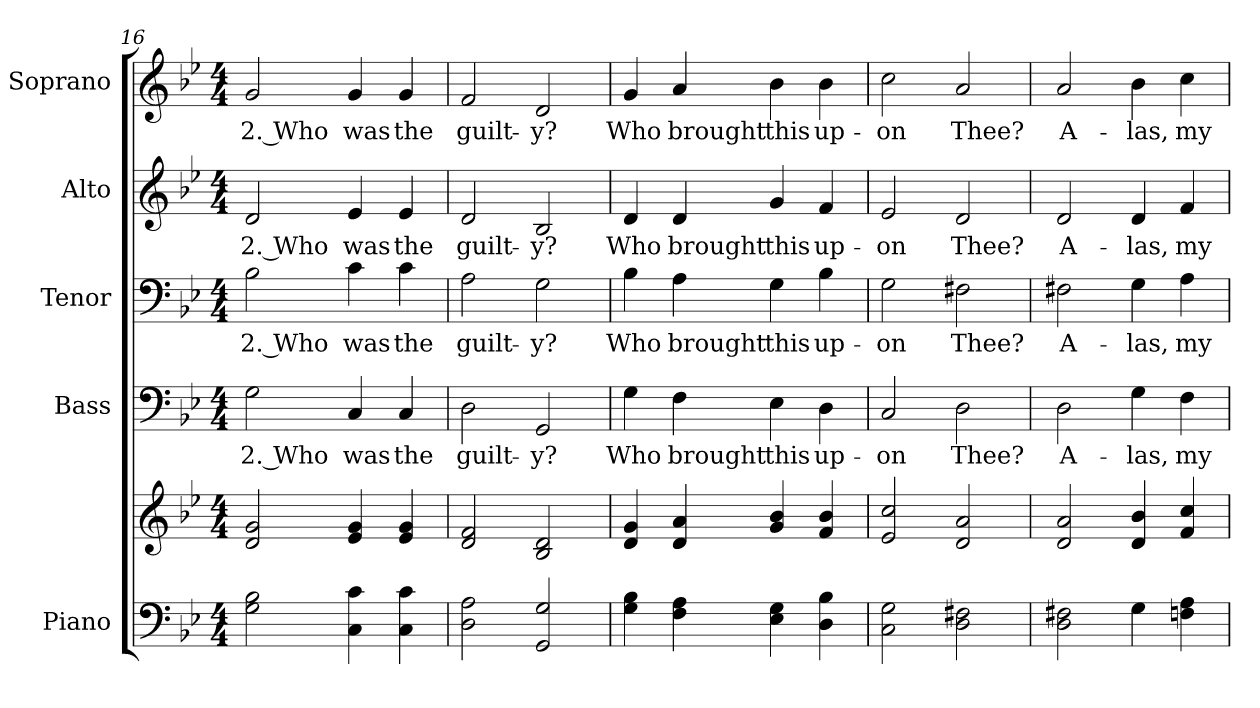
**kern	**kern	**kern	**text	**kern	**text	**kern	**text	**kern	**text
*part5	*part5	*part4	*part4	*part3	*part3	*part2	*part2	*part1	*part1
*staff6	*staff5	*staff4	*staff4	*staff3	*staff3	*staff2	*staff2	*staff1	*staff1
*I"Piano	*	*I"Bass	*	*I"Tenor	*	*I"Alto	*	*I"Soprano	*
*I'Pno.	*	*I'B.	*	*I'T.	*	*I'A.	*	*I'S.	*
*clefF4	*clefG2	*clefF4	*	*clefF4	*	*clefG2	*	*clefG2	*
*k[b-e-]	*k[b-e-]	*k[b-e-]	*	*k[b-e-]	*	*k[b-e-]	*	*k[b-e-]	*
*B-:	*B-:	*B-:	*	*B-:	*	*B-:	*	*B-:	*
*M4/4	*M4/4	*M4/4	*	*M4/4	*	*M4/4	*	*M4/4	*
=16	=16	=16	=16	=16	=16	=16	=16	=16	=16
!	!	!	!LO:LY:b:color=#000000	!	!	!	!	!	!
!	!	!	!	!	!LO:LY:b:color=#000000	!	!	!	!
!	!	!	!	!	!	!	!LO:LY:b:color=#000000	!	!
!	!	!	!	!	!	!	!	!	!LO:LY:b:color=#000000
2Gi\ 2B-i	2di/ 2gi	2Gi\	2. Who	2B-i\	2. Who	2di/	2. Who	2gi/	2. Who
!	!	!	!LO:LY:b:color=#000000	!	!	!	!	!	!
!	!	!	!	!	!LO:LY:b:color=#000000	!	!	!	!
!	!	!	!	!	!	!	!LO:LY:b:color=#000000	!	!
!	!	!	!	!	!	!	!	!	!LO:LY:b:color=#000000
4Ci\ 4ci	4e-i/ 4gi	4Ci/	was	4ci\	was	4e-i/	was	4gi/	was
!	!	!	!LO:LY:b:color=#000000	!	!	!	!	!	!
!	!	!	!	!	!LO:LY:b:color=#000000	!	!	!	!
!	!	!	!	!	!	!	!LO:LY:b:color=#000000	!	!
!	!	!	!	!	!	!	!	!	!LO:LY:b:color=#000000
4Ci\ 4ci	4e-i/ 4gi	4Ci/	the	4ci\	the	4e-i/	the	4gi/	the
=17	=17	=17	=17	=17	=17	=17	=17	=17	=17
!	!	!	!LO:LY:b:color=#000000	!	!	!	!	!	!
!	!	!	!	!	!LO:LY:b:color=#000000	!	!	!	!
!	!	!	!	!	!	!	!LO:LY:b:color=#000000	!	!
!	!	!	!	!	!	!	!	!	!LO:LY:b:color=#000000
2Di\ 2Ai	2di/ 2fi	2Di\	guilt-	2Ai\	guilt-	2di/	guilt-	2fi/	guilt-
!	!	!	!LO:LY:b:color=#000000	!	!	!	!	!	!
!	!	!	!	!	!LO:LY:b:color=#000000	!	!	!	!
!	!	!	!	!	!	!	!LO:LY:b:color=#000000	!	!
!	!	!	!	!	!	!	!	!	!LO:LY:b:color=#000000
2GGi/ 2Gi	2B-i/ 2di	2GGi/	-y?	2Gi\	-y?	2B-i/	-y?	2di/	-y?
!!LO:PB:g=z
=18	=18	=18	=18	=18	=18	=18	=18	=18	=18
!	!	!	!LO:LY:b:color=#000000	!	!	!	!	!	!
!	!	!	!	!	!LO:LY:b:color=#000000	!	!	!	!
!	!	!	!	!	!	!	!LO:LY:b:color=#000000	!	!
!	!	!	!	!	!	!	!	!	!LO:LY:b:color=#000000
4Gi\ 4B-i	4di/ 4gi	4Gi\	Who	4B-i\	Who	4di/	Who	4gi/	Who
!	!	!	!LO:LY:b:color=#000000	!	!	!	!	!	!
!	!	!	!	!	!LO:LY:b:color=#000000	!	!	!	!
!	!	!	!	!	!	!	!LO:LY:b:color=#000000	!	!
!	!	!	!	!	!	!	!	!	!LO:LY:b:color=#000000
4Fi\ 4Ai	4di/ 4ai	4Fi\	brought	4Ai\	brought	4di/	brought	4ai/	brought
!	!	!	!LO:LY:b:color=#000000	!	!	!	!	!	!
!	!	!	!	!	!LO:LY:b:color=#000000	!	!	!	!
!	!	!	!	!	!	!	!LO:LY:b:color=#000000	!	!
!	!	!	!	!	!	!	!	!	!LO:LY:b:color=#000000
4E-i\ 4Gi	4gi/ 4b-i	4E-i\	this	4Gi\	this	4gi/	this	4b-i\	this
!	!	!	!LO:LY:b:color=#000000	!	!	!	!	!	!
!	!	!	!	!	!LO:LY:b:color=#000000	!	!	!	!
!	!	!	!	!	!	!	!LO:LY:b:color=#000000	!	!
!	!	!	!	!	!	!	!	!	!LO:LY:b:color=#000000
4Di\ 4B-i	4fi/ 4b-i	4Di\	up-	4B-i\	up-	4fi/	up-	4b-i\	up-
=19	=19	=19	=19	=19	=19	=19	=19	=19	=19
!	!	!	!LO:LY:b:color=#000000	!	!	!	!	!	!
!	!	!	!	!	!LO:LY:b:color=#000000	!	!	!	!
!	!	!	!	!	!	!	!LO:LY:b:color=#000000	!	!
!	!	!	!	!	!	!	!	!	!LO:LY:b:color=#000000
2Ci\ 2Gi	2e-i/ 2cci	2Ci/	-on	2Gi\	-on	2e-i/	-on	2cci\	-on
!	!	!	!LO:LY:b:color=#000000	!	!	!	!	!	!
!	!	!	!	!	!LO:LY:b:color=#000000	!	!	!	!
!	!	!	!	!	!	!	!LO:LY:b:color=#000000	!	!
!	!	!	!	!	!	!	!	!	!LO:LY:b:color=#000000
2Di\ 2F#Xi	2di/ 2ai	2Di\	Thee?	2F#Xi\	Thee?	2di/	Thee?	2ai/	Thee?
!!LO:PB:g=z
=20	=20	=20	=20	=20	=20	=20	=20	=20	=20
!	!	!	!LO:LY:b:color=#000000	!	!	!	!	!	!
!	!	!	!	!	!LO:LY:b:color=#000000	!	!	!	!
!	!	!	!	!	!	!	!LO:LY:b:color=#000000	!	!
!	!	!	!	!	!	!	!	!	!LO:LY:b:color=#000000
2Di\ 2F#Xi	2di/ 2ai	2Di\	A-	2F#Xi\	A-	2di/	A-	2ai/	A-
!	!	!	!LO:LY:b:color=#000000	!	!	!	!	!	!
!	!	!	!	!	!LO:LY:b:color=#000000	!	!	!	!
!	!	!	!	!	!	!	!LO:LY:b:color=#000000	!	!
!	!	!	!	!	!	!	!	!	!LO:LY:b:color=#000000
4Gi\	4di/ 4b-i	4Gi\	-las,	4Gi\	-las,	4di/	-las,	4b-i\	-las,
!	!	!	!LO:LY:b:color=#000000	!	!	!	!	!	!
!	!	!	!	!	!LO:LY:b:color=#000000	!	!	!	!
!	!	!	!	!	!	!	!LO:LY:b:color=#000000	!	!
!	!	!	!	!	!	!	!	!	!LO:LY:b:color=#000000
4Fni\ 4Ai	4fi/ 4cci	4Fi\	my	4Ai\	my	4fi/	my	4cci\	my
=	=	=	=	=	=	=	=	=	=
*-	*-	*-	*-	*-	*-	*-	*-	*-	*-
